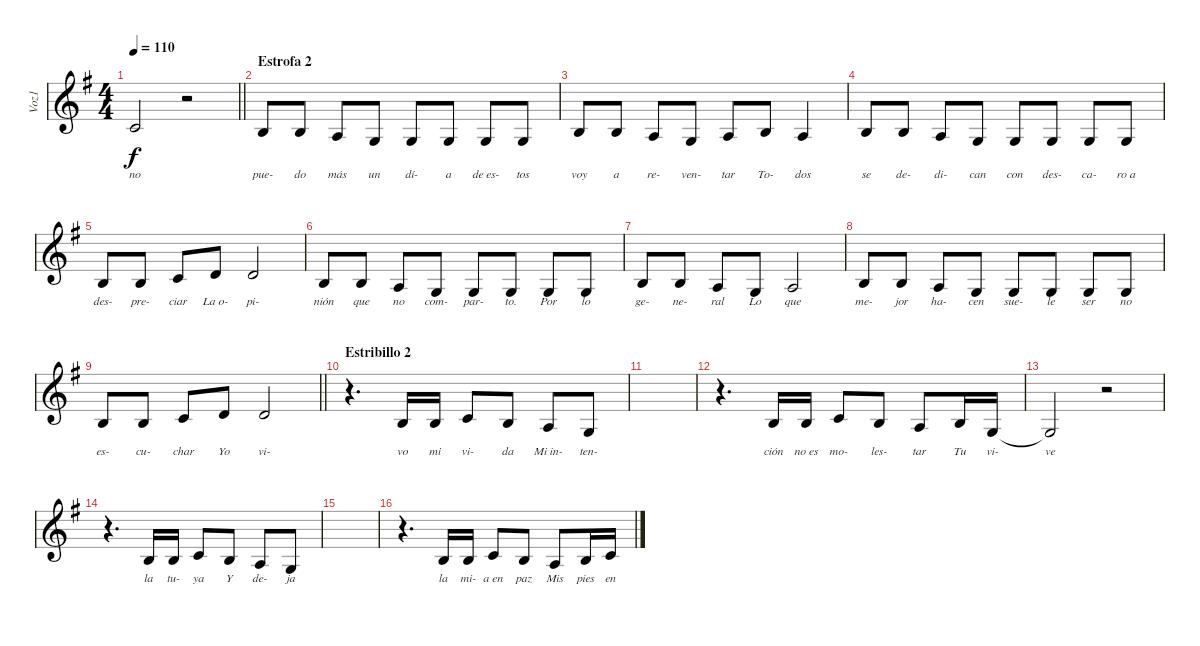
\track ("Voz1" "Voz1") {instrument altosax}
\staff {score}
\tuning (E4 B3 G3 D3 A2 E2) {hide}
\ts (4 4)
\tempo 110
\clef g2
\barLineRight lightlight
\ks g
1.2{t}.2{lyrics (0 "no") lyrics (1 "") lyrics (2 "") lyrics (3 "") lyrics (4 "") dy f} r.2 |
\section ("" "Estrofa 2")
0.2.8{lyrics (0 "pue-") lyrics (1 "") lyrics (2 "") lyrics (3 "") lyrics (4 "")} 0.2.8{lyrics (0 "do") lyrics (1 "") lyrics (2 "") lyrics (3 "") lyrics (4 "")} 2.3.8{lyrics (0 "más") lyrics (1 "") lyrics (2 "") lyrics (3 "") lyrics (4 "")} 0.3.8{lyrics (0 "un") lyrics (1 "") lyrics (2 "") lyrics (3 "") lyrics (4 "")} 0.3.8{lyrics (0 "dí-") lyrics (1 "") lyrics (2 "") lyrics (3 "") lyrics (4 "")} 0.3.8{lyrics (0 "a") lyrics (1 "") lyrics (2 "") lyrics (3 "") lyrics (4 "")} 0.3.8{lyrics (0 "de es-") lyrics (1 "") lyrics (2 "") lyrics (3 "") lyrics (4 "")} 0.3.8{lyrics (0 "tos") lyrics (1 "") lyrics (2 "") lyrics (3 "") lyrics (4 "")} |
0.2.8{lyrics (0 "voy") lyrics (1 "") lyrics (2 "") lyrics (3 "") lyrics (4 "")} 0.2.8{lyrics (0 "a") lyrics (1 "") lyrics (2 "") lyrics (3 "") lyrics (4 "")} 2.3.8{lyrics (0 "re-") lyrics (1 "") lyrics (2 "") lyrics (3 "") lyrics (4 "")} 0.3.8{lyrics (0 "ven-") lyrics (1 "") lyrics (2 "") lyrics (3 "") lyrics (4 "")} 2.3.8{lyrics (0 "tar") lyrics (1 "") lyrics (2 "") lyrics (3 "") lyrics (4 "")} 4.3.8{lyrics (0 "To-") lyrics (1 "") lyrics (2 "") lyrics (3 "") lyrics (4 "")} 2.3.4{lyrics (0 "dos") lyrics (1 "") lyrics (2 "") lyrics (3 "") lyrics (4 "")} |
0.2.8{lyrics (0 "se") lyrics (1 "") lyrics (2 "") lyrics (3 "") lyrics (4 "")} 0.2.8{lyrics (0 "de-") lyrics (1 "") lyrics (2 "") lyrics (3 "") lyrics (4 "")} 2.3.8{lyrics (0 "di-") lyrics (1 "") lyrics (2 "") lyrics (3 "") lyrics (4 "")} 0.3.8{lyrics (0 "can") lyrics (1 "") lyrics (2 "") lyrics (3 "") lyrics (4 "")} 0.3.8{lyrics (0 "con") lyrics (1 "") lyrics (2 "") lyrics (3 "") lyrics (4 "")} 0.3.8{lyrics (0 "des-") lyrics (1 "") lyrics (2 "") lyrics (3 "") lyrics (4 "")} 0.3.8{lyrics (0 "ca-") lyrics (1 "") lyrics (2 "") lyrics (3 "") lyrics (4 "")} 0.3.8{lyrics (0 "ro a") lyrics (1 "") lyrics (2 "") lyrics (3 "") lyrics (4 "")} |
0.2.8{lyrics (0 "des-") lyrics (1 "") lyrics (2 "") lyrics (3 "") lyrics (4 "")} 0.2.8{lyrics (0 "pre-") lyrics (1 "") lyrics (2 "") lyrics (3 "") lyrics (4 "")} 1.2.8{lyrics (0 "ciar") lyrics (1 "") lyrics (2 "") lyrics (3 "") lyrics (4 "")} 3.2.8{lyrics (0 "La o-") lyrics (1 "") lyrics (2 "") lyrics (3 "") lyrics (4 "")} 3.2.2{lyrics (0 "pi-") lyrics (1 "") lyrics (2 "") lyrics (3 "") lyrics (4 "")} |
0.2.8{lyrics (0 "nión") lyrics (1 "") lyrics (2 "") lyrics (3 "") lyrics (4 "")} 0.2.8{lyrics (0 "que") lyrics (1 "") lyrics (2 "") lyrics (3 "") lyrics (4 "")} 2.3.8{lyrics (0 "no") lyrics (1 "") lyrics (2 "") lyrics (3 "") lyrics (4 "")} 0.3.8{lyrics (0 "com-") lyrics (1 "") lyrics (2 "") lyrics (3 "") lyrics (4 "")} 0.3.8{lyrics (0 "par-") lyrics (1 "") lyrics (2 "") lyrics (3 "") lyrics (4 "")} 0.3.8{lyrics (0 "to.") lyrics (1 "") lyrics (2 "") lyrics (3 "") lyrics (4 "")} 0.3.8{lyrics (0 "Por") lyrics (1 "") lyrics (2 "") lyrics (3 "") lyrics (4 "")} 0.3.8{lyrics (0 "lo") lyrics (1 "") lyrics (2 "") lyrics (3 "") lyrics (4 "")} |
0.2.8{lyrics (0 "ge-") lyrics (1 "") lyrics (2 "") lyrics (3 "") lyrics (4 "")} 0.2.8{lyrics (0 "ne-") lyrics (1 "") lyrics (2 "") lyrics (3 "") lyrics (4 "")} 2.3.8{lyrics (0 "ral") lyrics (1 "") lyrics (2 "") lyrics (3 "") lyrics (4 "")} 0.3.8{lyrics (0 "Lo") lyrics (1 "") lyrics (2 "") lyrics (3 "") lyrics (4 "")} 2.3.2{lyrics (0 "que") lyrics (1 "") lyrics (2 "") lyrics (3 "") lyrics (4 "")} |
0.2.8{lyrics (0 "me-") lyrics (1 "") lyrics (2 "") lyrics (3 "") lyrics (4 "")} 0.2.8{lyrics (0 "jor") lyrics (1 "") lyrics (2 "") lyrics (3 "") lyrics (4 "")} 2.3.8{lyrics (0 "ha-") lyrics (1 "") lyrics (2 "") lyrics (3 "") lyrics (4 "")} 0.3.8{lyrics (0 "cen") lyrics (1 "") lyrics (2 "") lyrics (3 "") lyrics (4 "")} 0.3.8{lyrics (0 "sue-") lyrics (1 "") lyrics (2 "") lyrics (3 "") lyrics (4 "")} 0.3.8{lyrics (0 "le") lyrics (1 "") lyrics (2 "") lyrics (3 "") lyrics (4 "")} 0.3.8{lyrics (0 "ser") lyrics (1 "") lyrics (2 "") lyrics (3 "") lyrics (4 "")} 0.3.8{lyrics (0 "no") lyrics (1 "") lyrics (2 "") lyrics (3 "") lyrics (4 "")} |
\barLineRight lightlight
0.2.8{lyrics (0 "es-") lyrics (1 "") lyrics (2 "") lyrics (3 "") lyrics (4 "")} 0.2.8{lyrics (0 "cu-") lyrics (1 "") lyrics (2 "") lyrics (3 "") lyrics (4 "")} 1.2.8{lyrics (0 "char") lyrics (1 "") lyrics (2 "") lyrics (3 "") lyrics (4 "")} 3.2.8{lyrics (0 "Yo") lyrics (1 "") lyrics (2 "") lyrics (3 "") lyrics (4 "")} 3.2.2{lyrics (0 "vi-") lyrics (1 "") lyrics (2 "") lyrics (3 "") lyrics (4 "")} |
\section ("" "Estribillo 2")
r.4{d} 0.2.16{lyrics (0 "vo") lyrics (1 "") lyrics (2 "") lyrics (3 "") lyrics (4 "")} 0.2.16{lyrics (0 "mi") lyrics (1 "") lyrics (2 "") lyrics (3 "") lyrics (4 "")} 1.2.8{lyrics (0 "vi-") lyrics (1 "") lyrics (2 "") lyrics (3 "") lyrics (4 "")} 0.2.8{lyrics (0 "da") lyrics (1 "") lyrics (2 "") lyrics (3 "") lyrics (4 "")} 2.3.8{lyrics (0 "Mi in-") lyrics (1 "") lyrics (2 "") lyrics (3 "") lyrics (4 "")} 0.3.8{lyrics (0 "ten-") lyrics (1 "") lyrics (2 "") lyrics (3 "") lyrics (4 "")} |
|
r.4{d} 0.2.16{lyrics (0 "ción") lyrics (1 "") lyrics (2 "") lyrics (3 "") lyrics (4 "")} 0.2.16{lyrics (0 "no es") lyrics (1 "") lyrics (2 "") lyrics (3 "") lyrics (4 "")} 1.2.8{lyrics (0 "mo-") lyrics (1 "") lyrics (2 "") lyrics (3 "") lyrics (4 "")} 0.2.8{lyrics (0 "les-") lyrics (1 "") lyrics (2 "") lyrics (3 "") lyrics (4 "")} 2.3.8{lyrics (0 "tar") lyrics (1 "") lyrics (2 "") lyrics (3 "") lyrics (4 "")} 0.2.16{lyrics (0 "Tu") lyrics (1 "") lyrics (2 "") lyrics (3 "") lyrics (4 "")} 0.3.16{lyrics (0 "vi-") lyrics (1 "") lyrics (2 "") lyrics (3 "") lyrics (4 "")} |
0.3{t}.2{lyrics (0 "ve") lyrics (1 "") lyrics (2 "") lyrics (3 "") lyrics (4 "")} r.2 |
r.4{d} 0.2.16{lyrics (0 "la") lyrics (1 "") lyrics (2 "") lyrics (3 "") lyrics (4 "")} 0.2.16{lyrics (0 "tu-") lyrics (1 "") lyrics (2 "") lyrics (3 "") lyrics (4 "")} 1.2.8{lyrics (0 "ya") lyrics (1 "") lyrics (2 "") lyrics (3 "") lyrics (4 "")} 0.2.8{lyrics (0 "Y") lyrics (1 "") lyrics (2 "") lyrics (3 "") lyrics (4 "")} 2.3.8{lyrics (0 "de-") lyrics (1 "") lyrics (2 "") lyrics (3 "") lyrics (4 "")} 0.3.8{lyrics (0 "ja") lyrics (1 "") lyrics (2 "") lyrics (3 "") lyrics (4 "")} |
|
r.4{d} 0.2.16{lyrics (0 "la") lyrics (1 "") lyrics (2 "") lyrics (3 "") lyrics (4 "")} 0.2.16{lyrics (0 "mi-") lyrics (1 "") lyrics (2 "") lyrics (3 "") lyrics (4 "")} 1.2.8{lyrics (0 "a en") lyrics (1 "") lyrics (2 "") lyrics (3 "") lyrics (4 "")} 0.2.8{lyrics (0 "paz") lyrics (1 "") lyrics (2 "") lyrics (3 "") lyrics (4 "")} 2.3.8{lyrics (0 "Mis") lyrics (1 "") lyrics (2 "") lyrics (3 "") lyrics (4 "")} 0.2.16{lyrics (0 "pies") lyrics (1 "") lyrics (2 "") lyrics (3 "") lyrics (4 "")} 1.2.16{lyrics (0 "en") lyrics (1 "") lyrics (2 "") lyrics (3 "") lyrics (4 "")}
